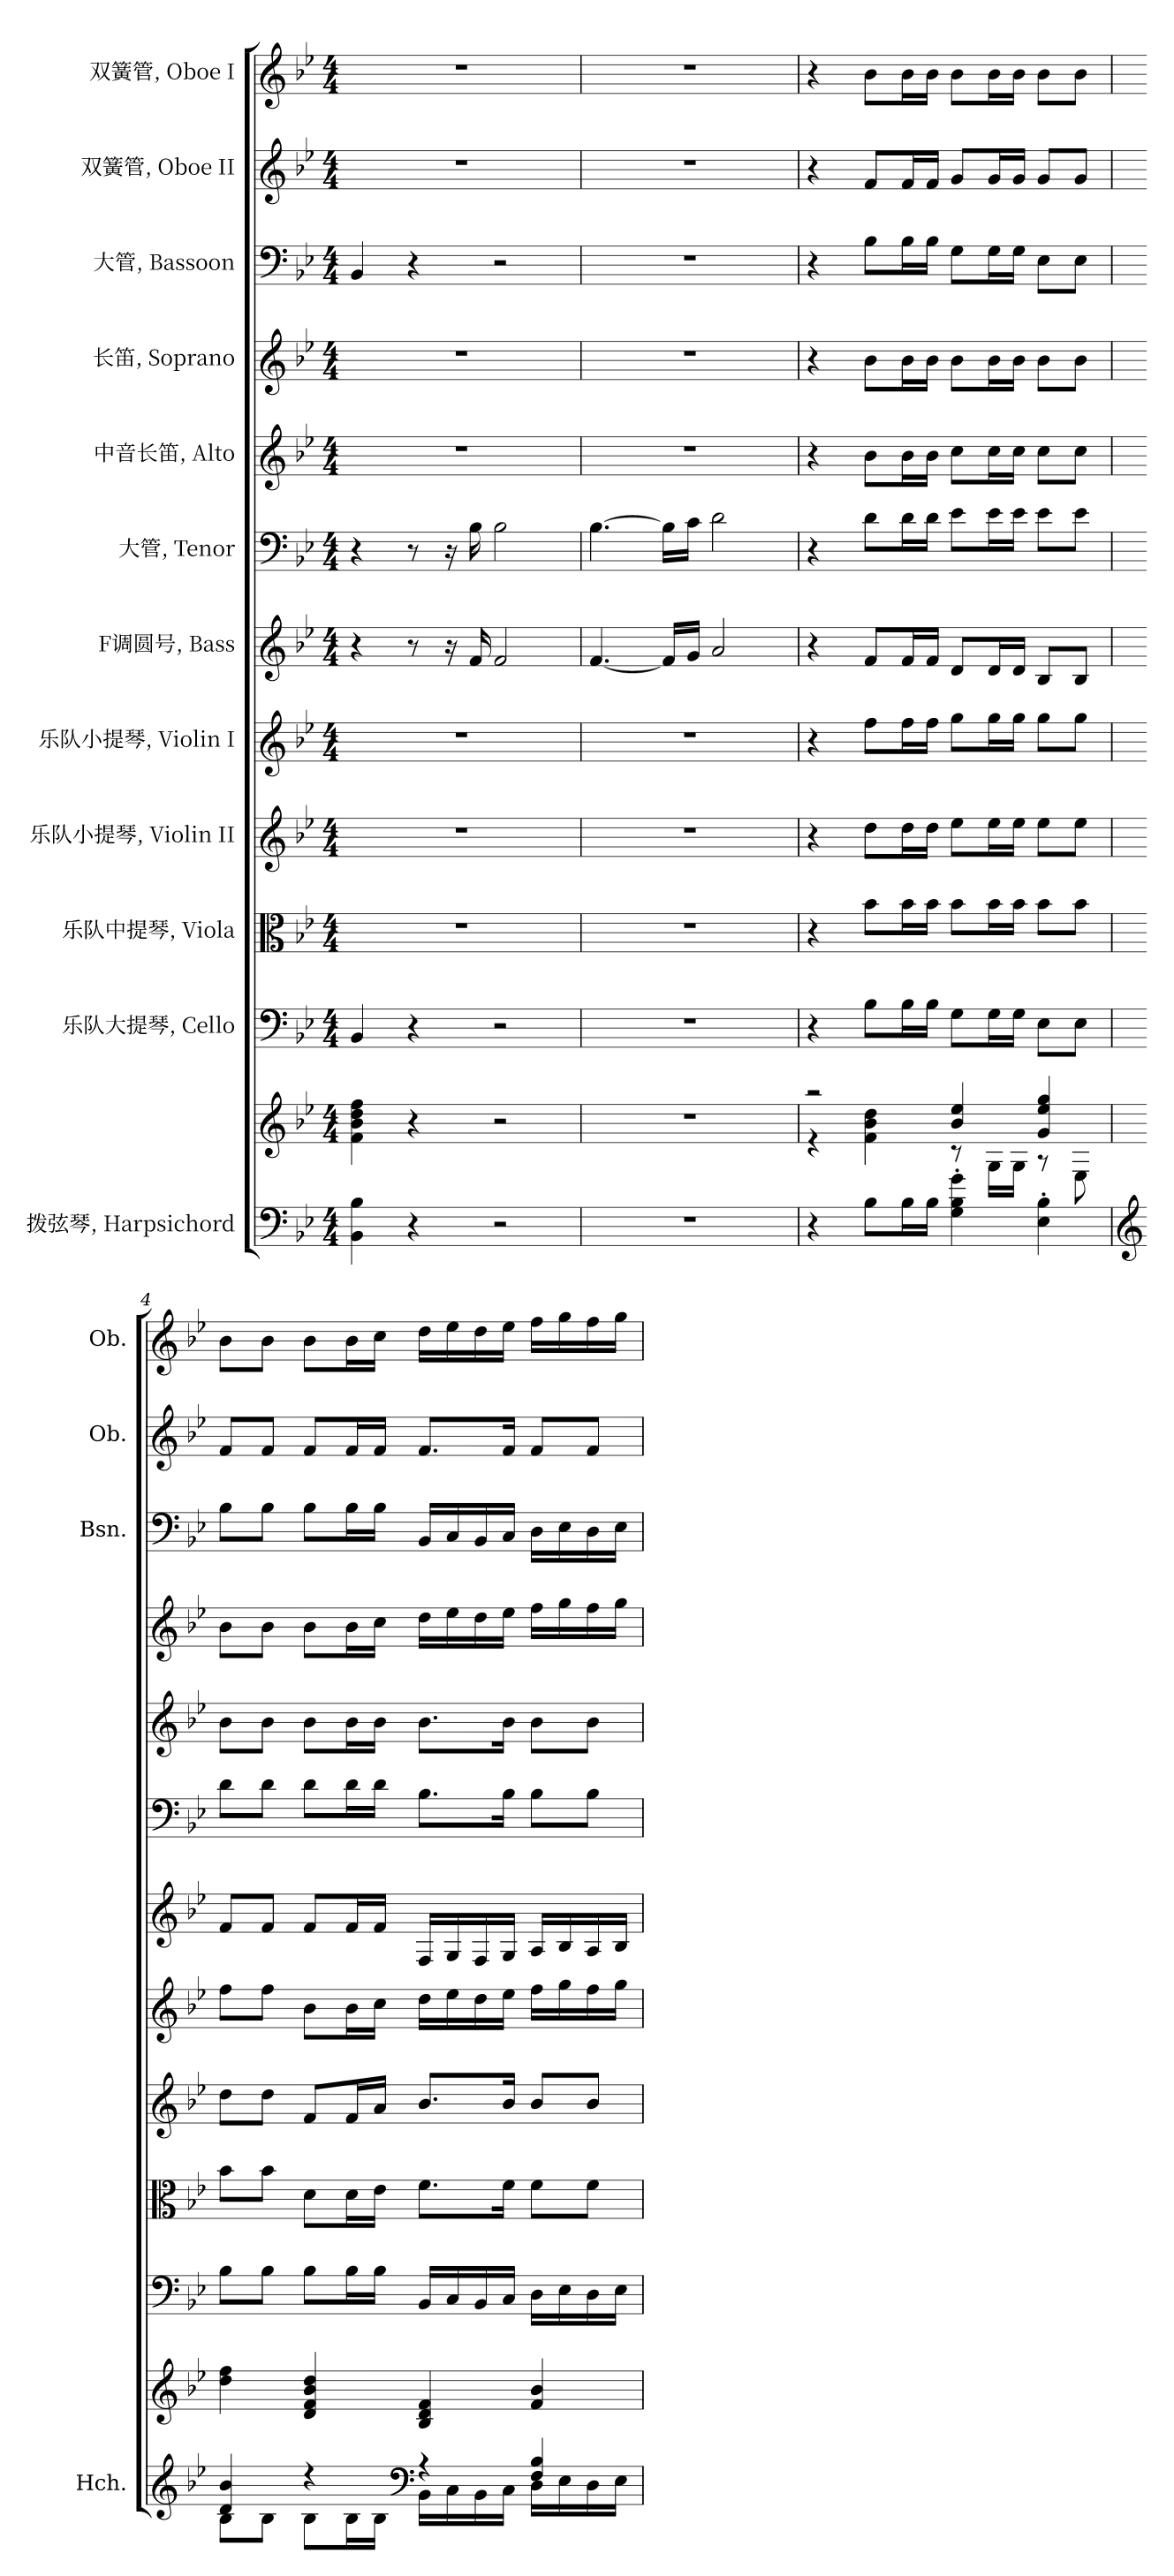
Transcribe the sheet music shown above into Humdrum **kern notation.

**kern	**kern	**kern	**kern	**kern	**kern	**kern	**kern	**kern	**kern	**kern	**kern	**kern
*part12	*part12	*part11	*part10	*part9	*part8	*part7	*part6	*part5	*part4	*part3	*part2	*part1
*staff13	*staff12	*staff11	*staff10	*staff9	*staff8	*staff7	*staff6	*staff5	*staff4	*staff3	*staff2	*staff1
*I"拨弦琴, Harpsichord	*	*I"乐队大提琴, Cello	*I"乐队中提琴, Viola	*I"乐队小提琴, Violin II	*I"乐队小提琴, Violin I	*I"F调圆号, Bass	*I"大管, Tenor	*I"中音长笛, Alto	*I"长笛, Soprano	*I"大管, Bassoon	*I"双簧管, Oboe II	*I"双簧管, Oboe I
*I'Hch.	*	*	*	*	*	*	*	*	*	*I'Bsn.	*I'Ob.	*I'Ob.
*clefF4	*clefG2	*clefF4	*clefC3	*clefG2	*clefG2	*clefG2	*clefF4	*clefG2	*clefG2	*clefF4	*clefG2	*clefG2
*	*	*	*	*	*	*ITrd4c7	*	*ITrd3c5	*	*	*	*
*k[b-e-]	*k[b-e-]	*k[b-e-]	*k[b-e-]	*k[b-e-]	*k[b-e-]	*k[b-e-a-]	*k[b-e-]	*k[b-]	*k[b-e-]	*k[b-e-]	*k[b-e-]	*k[b-e-]
*M4/4	*M4/4	*M4/4	*M4/4	*M4/4	*M4/4	*M4/4	*M4/4	*M4/4	*M4/4	*M4/4	*M4/4	*M4/4
*MM90	*MM90	*MM90	*MM90	*MM90	*MM90	*MM90	*MM90	*MM90	*MM90	*MM90	*MM90	*MM90
=1	=1	=1	=1	=1	=1	=1	=1	=1	=1	=1	=1	=1
4BB-\ 4B-\	4f\ 4b-\ 4dd\ 4ff\	4BB-/	1r	1r	1r	4r	4r	1r	1r	4BB-/	1r	1r
4r	4r	4r	.	.	.	8r	8r	.	.	4r	.	.
.	.	.	.	.	.	16r	16r	.	.	.	.	.
.	.	.	.	.	.	16B-/	16B-\	.	.	.	.	.
2r	2r	2r	.	.	.	2B-/	2B-\	.	.	2r	.	.
=2	=2	=2	=2	=2	=2	=2	=2	=2	=2	=2	=2	=2
1r	1r	1r	1r	1r	1r	[4.B-/	[4.B-\	1r	1r	1r	1r	1r
.	.	.	.	.	.	16B-/LL]	16B-\LL]	.	.	.	.	.
.	.	.	.	.	.	16c/JJ	16c\JJ	.	.	.	.	.
.	.	.	.	.	.	2d/	2d\	.	.	.	.	.
=3	=3	=3	=3	=3	=3	=3	=3	=3	=3	=3	=3	=3
*	*^	*	*	*	*	*	*	*	*	*	*	*
4r	2r	4r	4r	4r	4r	4r	4r	4r	4r	4r	4r	4r	4r
8B-\L	.	4f\ 4b-\ 4dd\	8B-\L	8b-\L	8dd\L	8ff\L	8B-/L	8d\L	8f\L	8b-\L	8B-\L	8f/L	8b-\L
16B-\L	.	.	16B-\L	16b-\L	16dd\L	16ff\L	16B-/L	16d\L	16f\L	16b-\L	16B-\L	16f/L	16b-\L
16B-\JJ	.	.	16B-\JJ	16b-\JJ	16dd\JJ	16ff\JJ	16B-/JJ	16d\JJ	16f\JJ	16b-\JJ	16B-\JJ	16f/JJ	16b-\JJ
4G\' 4B-\' 4g\'	4b-/ 4ee-/	8r	8G\L	8b-\L	8ee-\L	8gg\L	8G/L	8e-\L	8g\L	8b-\L	8G\L	8g/L	8b-\L
.	.	16G\LL	16G\L	16b-\L	16ee-\L	16gg\L	16G/L	16e-\L	16g\L	16b-\L	16G\L	16g/L	16b-\L
.	.	16G\JJ	16G\JJ	16b-\JJ	16ee-\JJ	16gg\JJ	16G/JJ	16e-\JJ	16g\JJ	16b-\JJ	16G\JJ	16g/JJ	16b-\JJ
4E-\' 4B-\'	4g/ 4ee-/ 4gg/	8r	8E-\L	8b-\L	8ee-\L	8gg\L	8E-/L	8e-\L	8g\L	8b-\L	8E-\L	8g/L	8b-\L
.	.	8E-\	8E-\J	8b-\J	8ee-\J	8gg\J	8E-/J	8e-\J	8g\J	8b-\J	8E-\J	8g/J	8b-\J
*	*v	*v	*	*	*	*	*	*	*	*	*	*	*
!!LO:PB:g=z
=4	=4	=4	=4	=4	=4	=4	=4	=4	=4	=4	=4	=4
*clefG2	*	*	*	*	*	*	*	*	*	*	*	*
*^	*	*	*	*	*	*	*	*	*	*	*	*
4d/ 4b-/	8B-\L	4dd\ 4ff\	8B-\L	8b-\L	8dd\L	8ff\L	8B-/L	8d\L	8f\L	8b-\L	8B-\L	8f/L	8b-\L
.	8B-\J	.	8B-\J	8b-\J	8dd\J	8ff\J	8B-/J	8d\J	8f\J	8b-\J	8B-\J	8f/J	8b-\J
4r	8B-\L	4d/ 4f/ 4b-/ 4dd/	8B-\L	8d\L	8f/L	8b-\L	8B-/L	8d\L	8f\L	8b-\L	8B-\L	8f/L	8b-\L
.	16B-\L	.	16B-\L	16d\L	16f/L	16b-\L	16B-/L	16d\L	16f\L	16b-\L	16B-\L	16f/L	16b-\L
.	16B-\JJ	.	16B-\JJ	16e-\JJ	16a/JJ	16cc\JJ	16B-/JJ	16d\JJ	16f\JJ	16cc\JJ	16B-\JJ	16f/JJ	16cc\JJ
*clefF4	*	*	*	*	*	*	*	*	*	*	*	*	*
4r	16BB-\LL	4B-/ 4d/ 4f/	16BB-/LL	8.f\L	8.b-/L	16dd\LL	16BB-/LL	8.B-\L	8.f\L	16dd\LL	16BB-/LL	8.f/L	16dd\LL
.	16C\	.	16C/	.	.	16ee-\	16C/	.	.	16ee-\	16C/	.	16ee-\
.	16BB-\	.	16BB-/	.	.	16dd\	16BB-/	.	.	16dd\	16BB-/	.	16dd\
.	16C\JJ	.	16C/JJ	16f\Jk	16b-/Jk	16ee-\JJ	16C/JJ	16B-\Jk	16f\Jk	16ee-\JJ	16C/JJ	16f/Jk	16ee-\JJ
4F/ 4B-/	16D\LL	4f/ 4b-/	16D\LL	8f\L	8b-/L	16ff\LL	16D/LL	8B-\L	8f\L	16ff\LL	16D\LL	8f/L	16ff\LL
.	16E-\	.	16E-\	.	.	16gg\	16E-/	.	.	16gg\	16E-\	.	16gg\
.	16D\	.	16D\	8f\J	8b-/J	16ff\	16D/	8B-\J	8f\J	16ff\	16D\	8f/J	16ff\
.	16E-\JJ	.	16E-\JJ	.	.	16gg\JJ	16E-/JJ	.	.	16gg\JJ	16E-\JJ	.	16gg\JJ
*v	*v	*	*	*	*	*	*	*	*	*	*	*	*
=	=	=	=	=	=	=	=	=	=	=	=	=
*-	*-	*-	*-	*-	*-	*-	*-	*-	*-	*-	*-	*-
